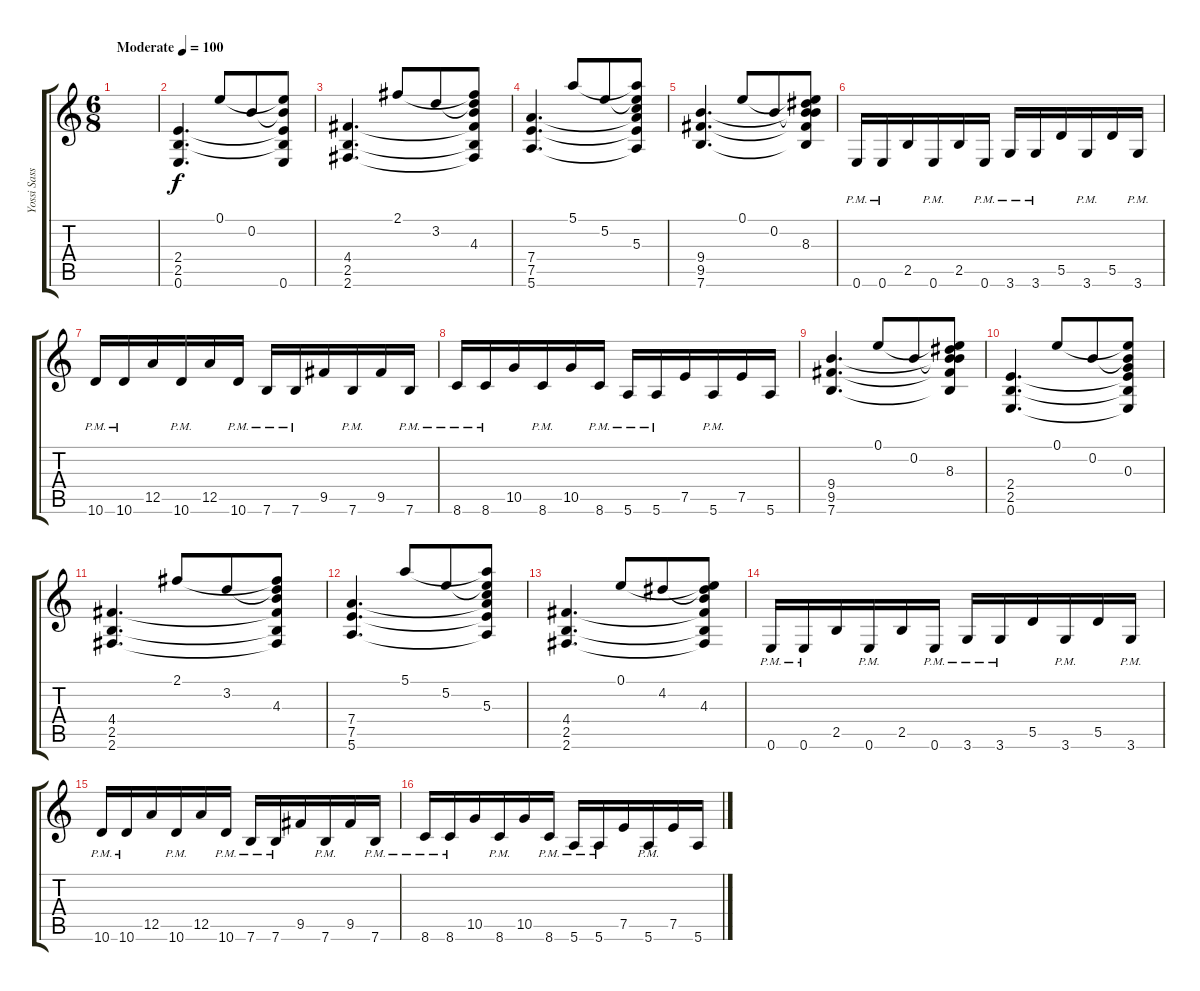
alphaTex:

\track ("Yossi Sassi" "Yossi Sass") {instrument distortionguitar}
\staff {score tabs}
\tuning (E4 B3 G3 D3 A2 E2) {hide}
\ts (6 8)
\tempo (100 "Moderate")
\clef g2
\ks c
|
(2.4 2.5 0.6).4{d} 0.1.8 0.2.8 (0.1{t} 0.2{t} 2.4{t} 2.5{t} 0.6).8 |
(4.4 2.5 2.6).4{d} 2.1.8 3.2.8 (2.1{t} 3.2{t} 4.3 4.4{t} 2.5{t} 2.6{t}).8 |
(7.4 7.5 5.6).4{d} 5.1.8 5.2.8 (5.1{t} 5.2{t} 5.3 7.4{t} 7.5{t} 5.6{t}).8 |
(9.4 9.5 7.6).4{d} 0.1.8 0.2.8 (0.1{t} 0.2{t} 8.3 9.4{t} 9.5{t} 7.6{t}).8 |
0.6{pm}.16 0.6{pm}.16 2.5.16 0.6{pm}.16 2.5.16 0.6{pm}.16 3.6{pm}.16 3.6{pm}.16 5.5.16 3.6{pm}.16 5.5.16 3.6{pm}.16 |
10.6{pm}.16 10.6{pm}.16 12.5.16 10.6{pm}.16 12.5.16 10.6{pm}.16 7.6{pm}.16 7.6{pm}.16 9.5.16 7.6{pm}.16 9.5.16 7.6{pm}.16 |
8.6{pm}.16 8.6{pm}.16 10.5.16 8.6{pm}.16 10.5.16 8.6{pm}.16 5.6{pm}.16 5.6{pm}.16 7.5.16 5.6{pm}.16 7.5.16 5.6.16 |
(9.4 9.5 7.6).4{d} 0.1.8 0.2.8 (0.1{t} 0.2{t} 8.3 9.4{t} 9.5{t} 7.6{t}).8 |
(2.4 2.5 0.6).4{d} 0.1.8 0.2.8 (0.1{t} 0.2{t} 0.3 2.4{t} 2.5{t} 0.6{t}).8 |
(4.4 2.5 2.6).4{d} 2.1.8 3.2.8 (2.1{t} 3.2{t} 4.3 4.4{t} 2.5{t} 2.6{t}).8 |
(7.4 7.5 5.6).4{d} 5.1.8 5.2.8 (5.1{t} 5.2{t} 5.3 7.4{t} 7.5{t} 5.6{t}).8 |
(4.4 2.5 2.6).4{d} 0.1.8 4.2.8 (0.1{t} 4.2{t} 4.3 4.4{t} 2.5{t} 2.6{t}).8 |
0.6{pm}.16 0.6{pm}.16 2.5.16 0.6{pm}.16 2.5.16 0.6{pm}.16 3.6{pm}.16 3.6{pm}.16 5.5.16 3.6{pm}.16 5.5.16 3.6{pm}.16 |
10.6{pm}.16 10.6{pm}.16 12.5.16 10.6{pm}.16 12.5.16 10.6{pm}.16 7.6{pm}.16 7.6{pm}.16 9.5.16 7.6{pm}.16 9.5.16 7.6{pm}.16 |
8.6{pm}.16 8.6{pm}.16 10.5.16 8.6{pm}.16 10.5.16 8.6{pm}.16 5.6{pm}.16 5.6{pm}.16 7.5.16 5.6{pm}.16 7.5.16 5.6.16
